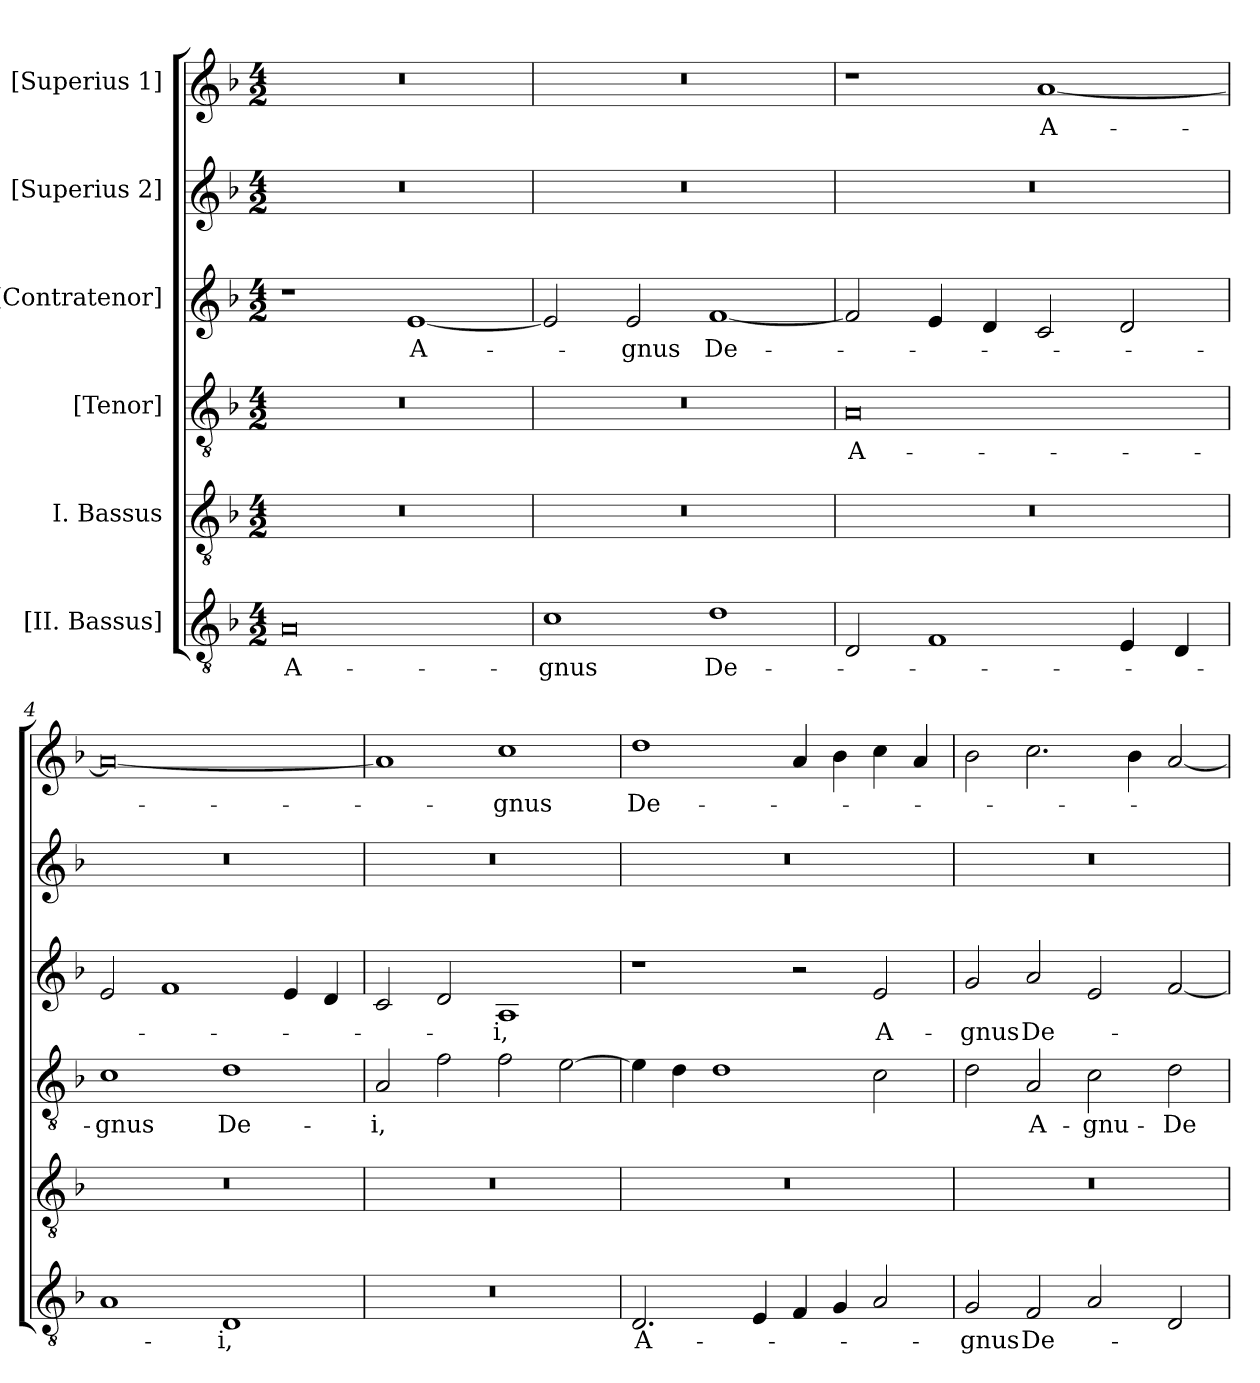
**kern	**text	**kern	**kern	**text	**kern	**text	**kern	**kern	**text
*part6	*part6	*part5	*part4	*part4	*part3	*part3	*part2	*part1	*part1
*staff6	*staff6	*staff5	*staff4	*staff4	*staff3	*staff3	*staff2	*staff1	*staff1
*I"[II. Bassus]	*	*I"I. Bassus	*I"[Tenor]	*	*I"[Contratenor]	*	*I"[Superius 2]	*I"[Superius 1]	*
*clefGv2	*	*clefGv2	*clefGv2	*	*clefG2	*	*clefG2	*clefG2	*
*k[b-]	*	*k[b-]	*k[b-]	*	*k[b-]	*	*k[b-]	*k[b-]	*
*M4/2	*	*M4/2	*M4/2	*	*M4/2	*	*M4/2	*M4/2	*
=1	=1	=1	=1	=1	=1	=1	=1	=1	=1
0A/	A-	0r	0r	.	1r	.	0r	0r	.
.	.	.	.	.	[1e/	A-	.	.	.
=2	=2	=2	=2	=2	=2	=2	=2	=2	=2
1c\	-gnus	0r	0r	.	2e/]	.	0r	0r	.
.	.	.	.	.	2e/	-gnus	.	.	.
1d\	De-	.	.	.	[1f/	De-	.	.	.
=3	=3	=3	=3	=3	=3	=3	=3	=3	=3
2D/	.	0r	0A/	A-	2f/]	.	0r	1r	.
1F/	.	.	.	.	4e/	.	.	.	.
.	.	.	.	.	4d/	.	.	.	.
.	.	.	.	.	2c/	.	.	[1a/	A-
4E/	.	.	.	.	2d/	.	.	.	.
4D/	.	.	.	.	.	.	.	.	.
=4	=4	=4	=4	=4	=4	=4	=4	=4	=4
1A/	.	0r	1c\	-gnus	2e/	.	0r	0a/_	.
.	.	.	.	.	1f/	.	.	.	.
1D/	-i,	.	1d\	De-	.	.	.	.	.
.	.	.	.	.	4e/	.	.	.	.
.	.	.	.	.	4d/	.	.	.	.
=5	=5	=5	=5	=5	=5	=5	=5	=5	=5
0r	.	0r	2A/	-i,	2c/	.	0r	1a/]	.
.	.	.	2f\	.	2d/	.	.	.	.
.	.	.	2f\	.	1A/	-i,	.	1cc\	-gnus
.	.	.	[2e\	.	.	.	.	.	.
=6	=6	=6	=6	=6	=6	=6	=6	=6	=6
2.D/	A-	0r	4e\]	.	1r	.	0r	1dd\	De-
.	.	.	4d\	.	.	.	.	.	.
.	.	.	1d\	.	.	.	.	.	.
4E/	.	.	.	.	.	.	.	.	.
4F/	.	.	.	.	2r	.	.	4a/	.
4G/	.	.	.	.	.	.	.	4b-\	.
2A/	.	.	2c\	.	2e/	A-	.	4cc\	.
.	.	.	.	.	.	.	.	4a/	.
=7	=7	=7	=7	=7	=7	=7	=7	=7	=7
2G/	-gnus	0r	2d\	.	2g/	-gnus	0r	2b-\	.
2F/	De-	.	2A/	A-	2a/	De-	.	2.cc\	.
2A/	.	.	2c\	-gnu-	2e/	.	.	.	.
.	.	.	.	.	.	.	.	4b-\	.
2D/	.	.	2d\	-De-	[2f/	.	.	[2a/	.
=	=	=	=	=	=	=	=	=	=
*-	*-	*-	*-	*-	*-	*-	*-	*-	*-
